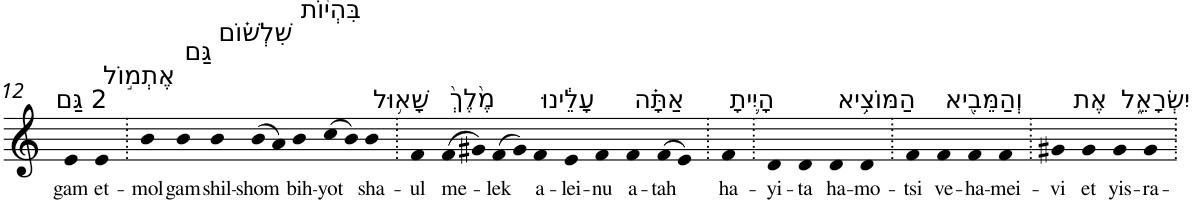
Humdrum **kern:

**kern	**text
*part1	*part1
*staff1	*staff1
*I"Piano	*
*I'Pno	*
!!LO:PB:g=z
*clefG2	*
*k[]	*
=12	=12
!LO:TX:a:t=2 גַּם	!
!	!LO:LY:b
4e	gam
!LO:TX:a:t=אֶתְמ֣וֹל	!
!	!LO:LY:b
4e	et-
=13.	=13.
!	!LO:LY:b
4b	-mol
!LO:TX:a:t=גַּם	!
!	!LO:LY:b
4b	gam
!LO:TX:a:t=שִׁלְשׁ֗וֹם	!
!	!LO:LY:b
4b	shil-
!	!LO:LY:b
(>8b	-shom
8a)	.
!LO:TX:a:t=בִּהְי֨וֹת	!
!	!LO:LY:b
4b	bih-
!	!LO:LY:b
(>8cc	-yot
8b)	.
!LO:TX:a:t=שָׁא֥וּל	!
!	!LO:LY:b
4b	sha-
=14.	=14.
!	!LO:LY:b
4f	-ul
!LO:TX:a:t=מֶ֙לֶךְ֙	!
!	!LO:LY:b
(>8f	me-
8g#X)	.
!	!LO:LY:b
(>8f	-lek
8g#)	.
!LO:TX:a:t=עָלֵ֔ינוּ	!
!	!LO:LY:b
4f	a-
!	!LO:LY:b
4e	-lei-
!	!LO:LY:b
4f	-nu
!LO:TX:a:t=אַתָּ֗ה	!
!	!LO:LY:b
4f	a-
!	!LO:LY:b
(>8f	-tah
8e)	.
=15.	=15.
!LO:TX:a:t=הָיִ֛יתָ	!
!	!LO:LY:b
4f	ha-
=16.	=16.
!	!LO:LY:b
4d	-yi-
!	!LO:LY:b
4d	-ta
!LO:TX:a:t=הַמּוֹצִ֥יא	!
!	!LO:LY:b
4d	ha-
!	!LO:LY:b
4d	-mo-
=17.	=17.
!	!LO:LY:b
4f	-tsi
!LO:TX:a:t=וְהַמֵּבִ֖יא	!
!	!LO:LY:b
4f	ve-
!	!LO:LY:b
4f	-ha-
!	!LO:LY:b
4f	-mei-
=18.	=18.
!	!LO:LY:b
4g#X	-vi
!LO:TX:a:t=אֶת	!
!	!LO:LY:b
4g#	et
!LO:TX:a:t=יִשְׂרָאֵ֑ל	!
!	!LO:LY:b
4g#	yis-
!	!LO:LY:b
4g#	-ra-
=.	=.
*-	*-
